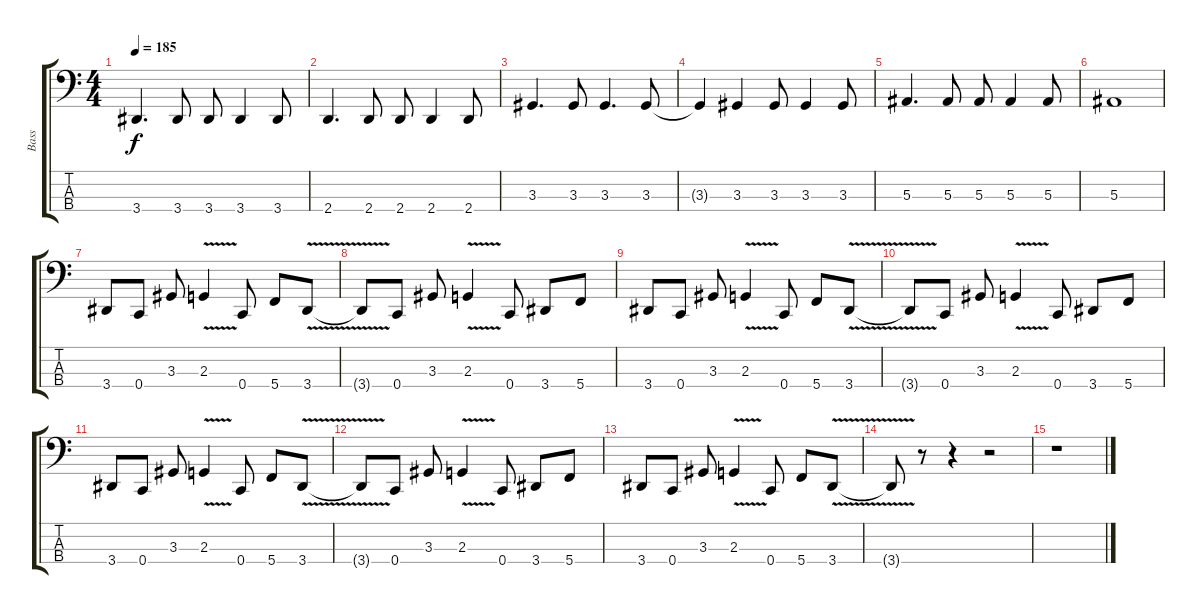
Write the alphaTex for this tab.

\track ("Bass" "Bass") {instrument electricbasspick}
\staff {score tabs}
\tuning (Eb2 Bb1 F1 C1) {hide}
\ts (4 4)
\tempo 185
\clef f4
\ks c
3.4.4{d dy f} 3.4.8 3.4.8 3.4.4 3.4.8 |
2.4.4{d} 2.4.8 2.4.8 2.4.4 2.4.8 |
3.3.4{d} 3.3.8 3.3.4{d} 3.3.8 |
3.3{t}.4 3.3.4 3.3.8 3.3.4 3.3.8 |
5.3.4{d} 5.3.8 5.3.8 5.3.4 5.3.8 |
5.3.1 |
3.4.8 0.4.8 3.3.8 2.3{v}.4 0.4.8 5.4.8 3.4{v}.8 |
3.4{t}.8 0.4.8 3.3.8 2.3{v}.4 0.4.8 3.4.8 5.4.8 |
3.4.8 0.4.8 3.3.8 2.3{v}.4 0.4.8 5.4.8 3.4{v}.8 |
3.4{t}.8 0.4.8 3.3.8 2.3{v}.4 0.4.8 3.4.8 5.4.8 |
3.4.8 0.4.8 3.3.8 2.3{v}.4 0.4.8 5.4.8 3.4{v}.8 |
3.4{t}.8 0.4.8 3.3.8 2.3{v}.4 0.4.8 3.4.8 5.4.8 |
3.4.8 0.4.8 3.3.8 2.3{v}.4 0.4.8 5.4.8 3.4{v}.8 |
3.4{t}.8 r.8 r.4 r.2 |
r.1
